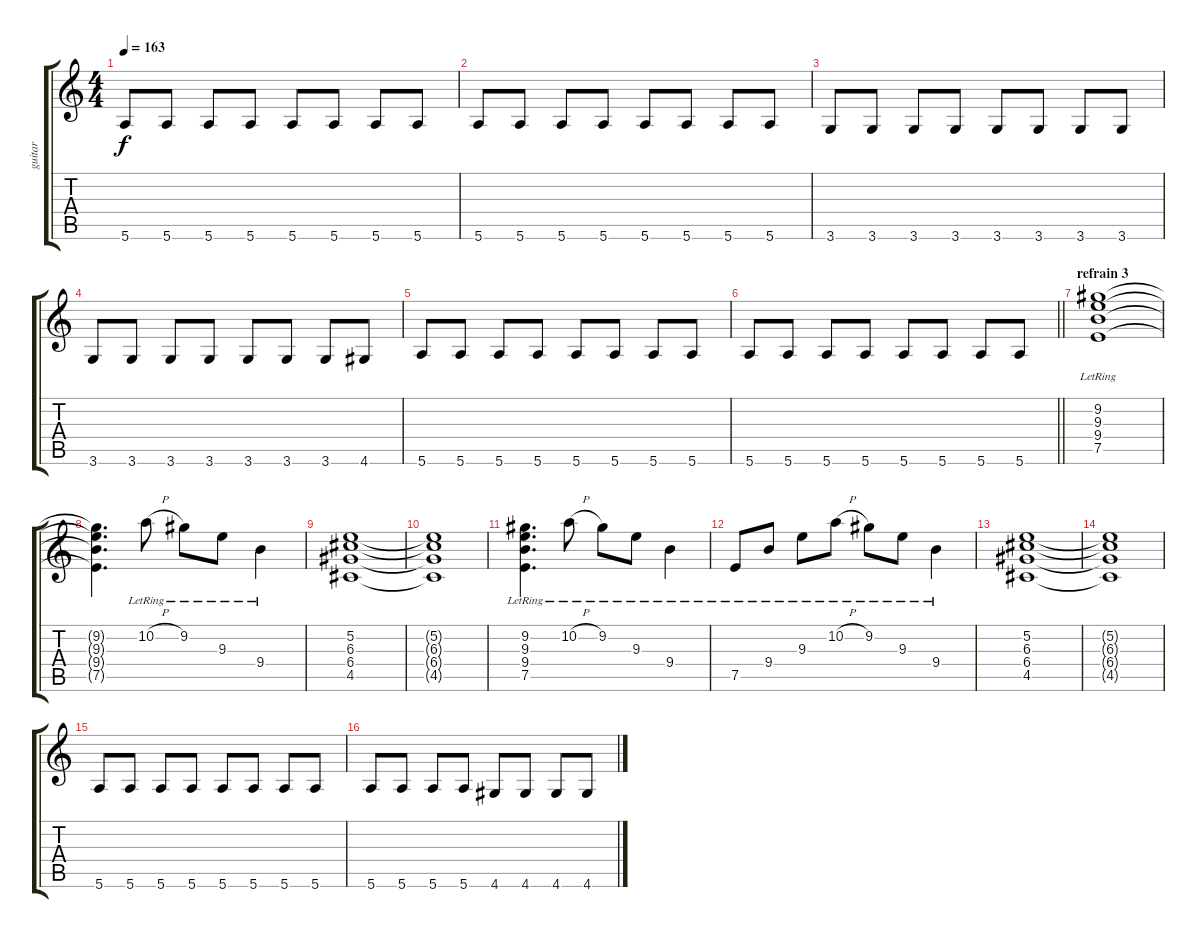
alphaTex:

\track ("guitar" "guitar") {instrument distortionguitar}
\staff {score tabs}
\tuning (E4 B3 G3 D3 A2 E2) {hide}
\ts (4 4)
\tempo 163
\clef g2
\ks c
5.6.8{dy f} 5.6.8 5.6.8 5.6.8 5.6.8 5.6.8 5.6.8 5.6.8 |
5.6.8 5.6.8 5.6.8 5.6.8 5.6.8 5.6.8 5.6.8 5.6.8 |
3.6.8 3.6.8 3.6.8 3.6.8 3.6.8 3.6.8 3.6.8 3.6.8 |
3.6.8 3.6.8 3.6.8 3.6.8 3.6.8 3.6.8 3.6.8 4.6.8 |
5.6.8 5.6.8 5.6.8 5.6.8 5.6.8 5.6.8 5.6.8 5.6.8 |
\barLineRight lightlight
5.6.8 5.6.8 5.6.8 5.6.8 5.6.8 5.6.8 5.6.8 5.6.8 |
\section ("" "refrain 3")
(9.2{lr} 9.3{lr} 9.4{lr} 7.5{lr}).1 |
(9.2{t} 9.3{t} 9.4{t} 7.5{t}).4{d} 10.2{h lr}.8 9.2{lr}.8 9.3{lr}.8 9.4{lr}.4 |
(5.2 6.3 6.4 4.5).1 |
(5.2{t} 6.3{t} 6.4{t} 4.5{t}).1 |
(9.2{lr} 9.3{lr} 9.4{lr} 7.5{lr}).4{d} 10.2{h lr}.8 9.2{lr}.8 9.3{lr}.8 9.4{lr}.4 |
7.5{lr}.8 9.4{lr}.8 9.3{lr}.8 10.2{h lr}.8 9.2{lr}.8 9.3{lr}.8 9.4{lr}.4 |
(5.2 6.3 6.4 4.5).1 |
(5.2{t} 6.3{t} 6.4{t} 4.5{t}).1 |
5.6.8 5.6.8 5.6.8 5.6.8 5.6.8 5.6.8 5.6.8 5.6.8 |
5.6.8 5.6.8 5.6.8 5.6.8 4.6.8 4.6.8 4.6.8 4.6.8
